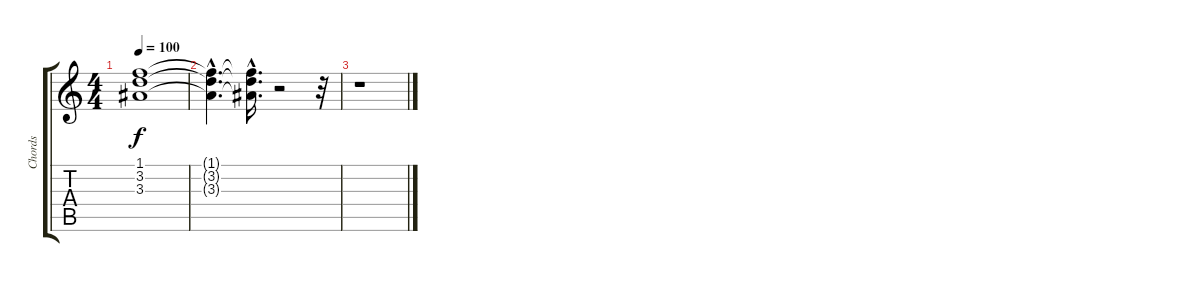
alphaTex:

\track ("Chords" "Chords") {instrument acousticguitarsteel}
\staff {score tabs}
\tuning (E4 B3 G3 D3 A2 E2) {hide}
\ts (4 4)
\tempo 100
\clef g2
\ks c
(1.1 3.2 3.3).1{dy f} |
(1.1{hac t} 3.2{hac t} 3.3{hac t}).4{d} (1.1{hac t} 3.2{hac t} 3.3{hac t}).16{d} r.2 r.32 |
r.1
